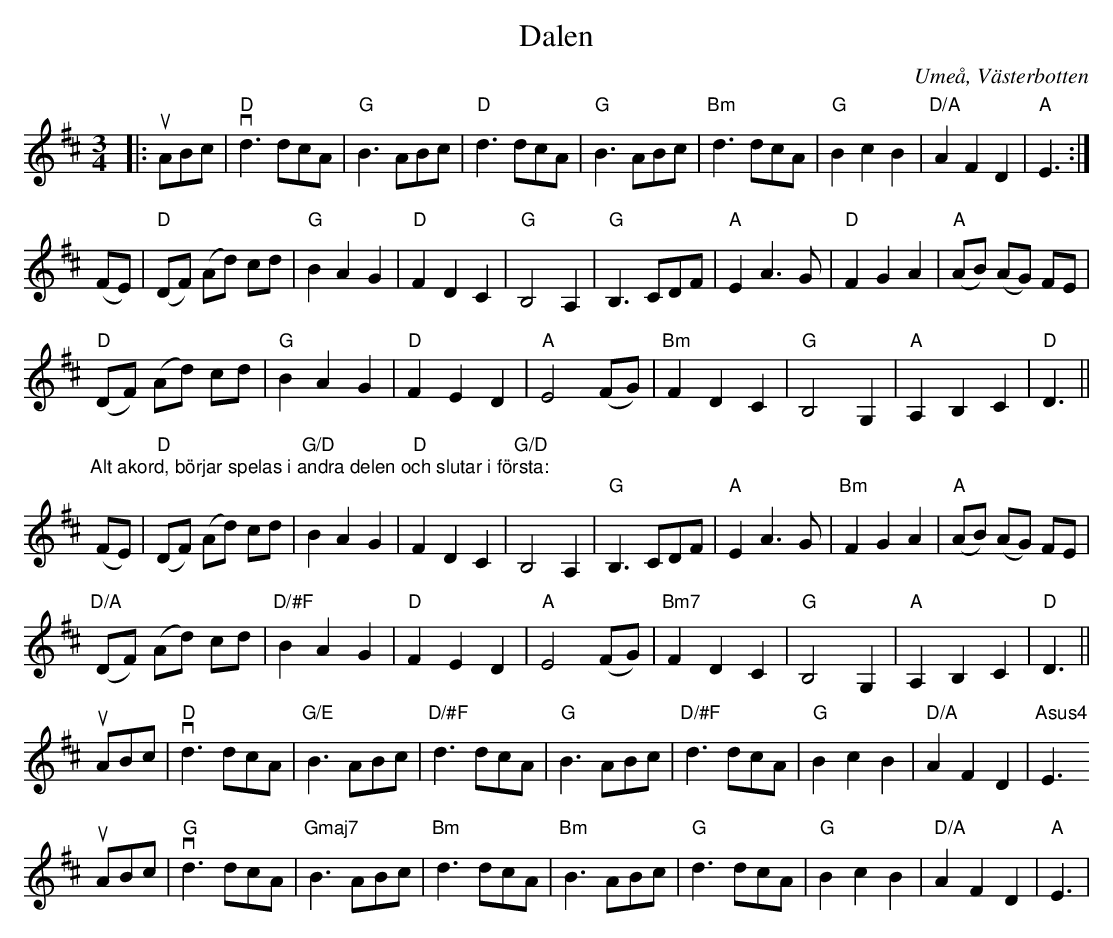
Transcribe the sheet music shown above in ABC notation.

X:1
T:Dalen
O:Umeå, Västerbotten
M:3/4
L:1/8
K:D
|: uABc | "D"vd3 dcA | "G"B3 ABc | "D" d3 dcA | "G"B3 ABc | "Bm"d3 dcA | "G"B2 c2 B2 | "D/A"A2 F2 D2 | "A"E3 :|
 (FE) | "D"(DF) (Ad) cd | "G"B2 A2 G2 | "D"F2 D2 C2 | "G"B,4 A,2 | "G"B,3 CDF | "A"E2 A3 G | "D"F2 G2 A2 | "A"(AB) (AG) FE |
 "D"(DF) (Ad) cd | "G"B2 A2 G2 | "D"F2 E2 D2 | "A"E4 (FG) | "Bm"F2 D2 C2 | "G"B,4 G,2 | "A"A,2 B,2 C2 | "D"D3 ||
" "
"Alt akord, börjar spelas i andra delen och slutar i första:"
" "
 (FE) | "D"(DF) (Ad) cd | "G/D"B2 A2 G2 | "D"F2 D2 C2 | "G/D"B,4 A,2 | "G"B,3 CDF | "A"E2 A3 G | "Bm"F2 G2 A2 | "A"(AB) (AG) FE |
 "D/A"(DF) (Ad) cd | "D/#F"B2 A2 G2 | "D"F2 E2 D2 | "A"E4 (FG) | "Bm7"F2 D2 C2 | "G"B,4 G,2 | "A"A,2 B,2 C2 | "D"D3 ||
 uABc | "D"vd3 dcA | "G/E"B3 ABc | "D/#F" d3 dcA | "G"B3 ABc | "D/#F"d3 dcA | "G"B2 c2 B2 | " D/A"A2 F2 D2 | "Asus4"E3
uABc | "G"vd3 dcA | "Gmaj7"B3 ABc | "Bm" d3 dcA | "Bm"B3 ABc | "G"d3 dcA | "G"B2 c2 B2 | " D/A"A2 F2 D2 | "A"E3 |
